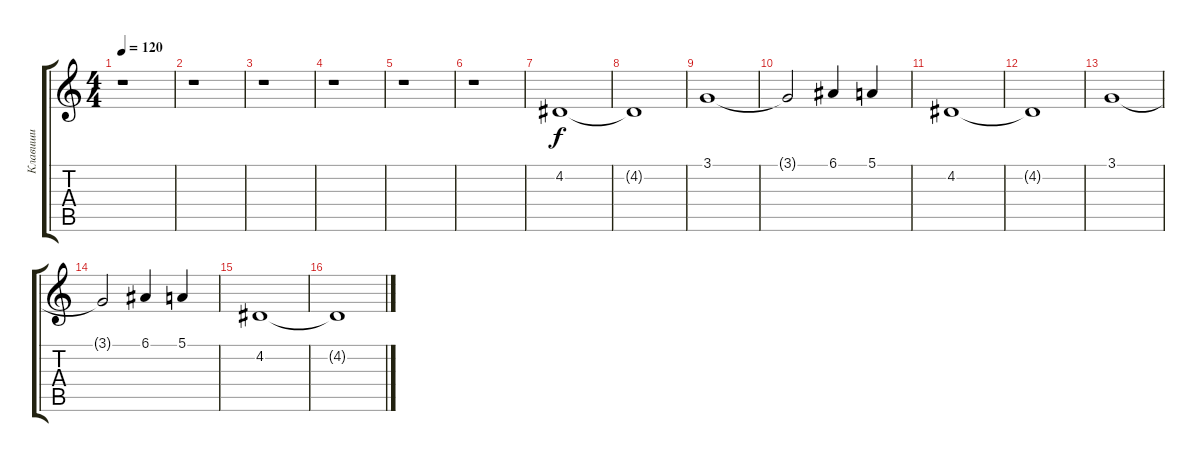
\track ("Клавиши" "Клавиши") {instrument choiraahs}
\staff {score tabs}
\tuning (E4 B3 G3 D3 A2 E2) {hide}
\ts (4 4)
\tempo 120
\clef g2
\ks c
r.1{dy f} |
r.1 |
r.1 |
r.1 |
r.1 |
r.1 |
4.2.1 |
4.2{t}.1 |
3.1.1 |
3.1{t}.2 6.1.4 5.1.4 |
4.2.1 |
4.2{t}.1 |
3.1.1 |
3.1{t}.2 6.1.4 5.1.4 |
4.2.1 |
4.2{t}.1
